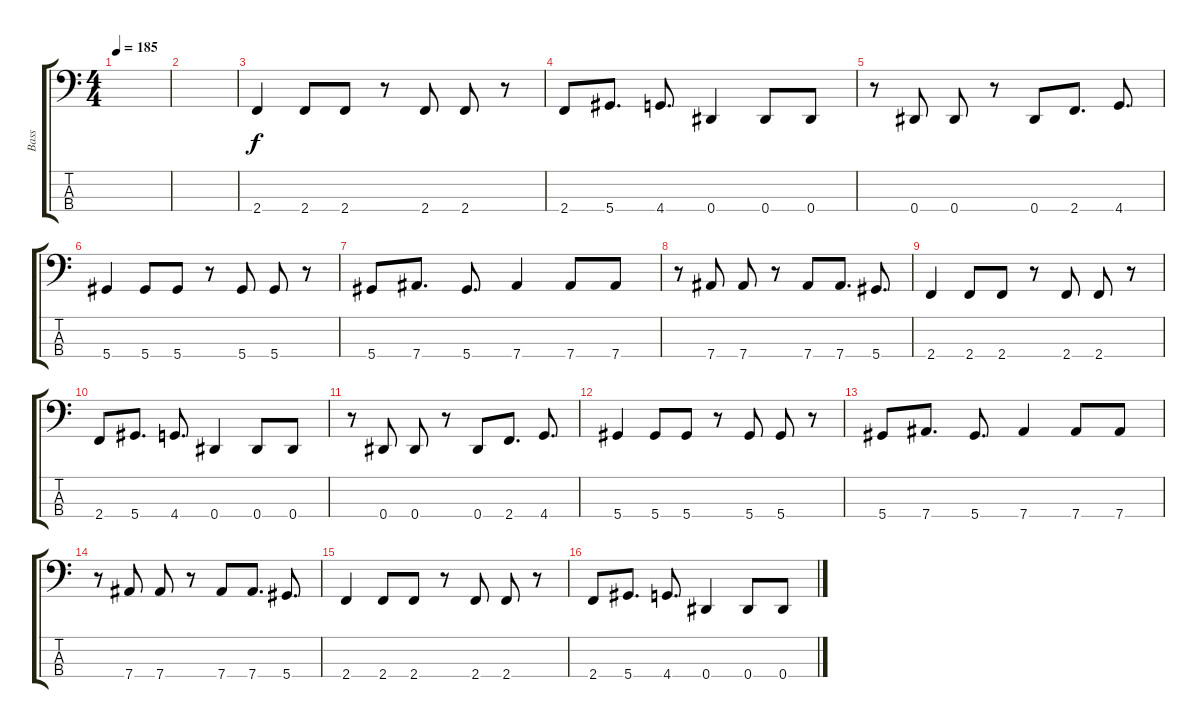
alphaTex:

\track ("Bass" "Bass") {instrument electricbassfinger}
\staff {score tabs}
\tuning (Gb2 Db2 Ab1 Eb1) {hide}
\ts (4 4)
\tempo 185
\clef f4
\ks c
|
|
2.4.4 2.4.8 2.4.8 r.8 2.4.8 2.4.8 r.8 |
2.4.8 5.4.8{d} 4.4.8{d} 0.4.4 0.4.8 0.4.8 |
r.8 0.4.8 0.4.8 r.8 0.4.8 2.4.8{d} 4.4.8{d} |
5.4.4 5.4.8 5.4.8 r.8 5.4.8 5.4.8 r.8 |
5.4.8 7.4.8{d} 5.4.8{d} 7.4.4 7.4.8 7.4.8 |
r.8 7.4.8 7.4.8 r.8 7.4.8 7.4.8{d} 5.4.8{d} |
2.4.4 2.4.8 2.4.8 r.8 2.4.8 2.4.8 r.8 |
2.4.8 5.4.8{d} 4.4.8{d} 0.4.4 0.4.8 0.4.8 |
r.8 0.4.8 0.4.8 r.8 0.4.8 2.4.8{d} 4.4.8{d} |
5.4.4 5.4.8 5.4.8 r.8 5.4.8 5.4.8 r.8 |
5.4.8 7.4.8{d} 5.4.8{d} 7.4.4 7.4.8 7.4.8 |
r.8 7.4.8 7.4.8 r.8 7.4.8 7.4.8{d} 5.4.8{d} |
2.4.4 2.4.8 2.4.8 r.8 2.4.8 2.4.8 r.8 |
2.4.8 5.4.8{d} 4.4.8{d} 0.4.4 0.4.8 0.4.8
